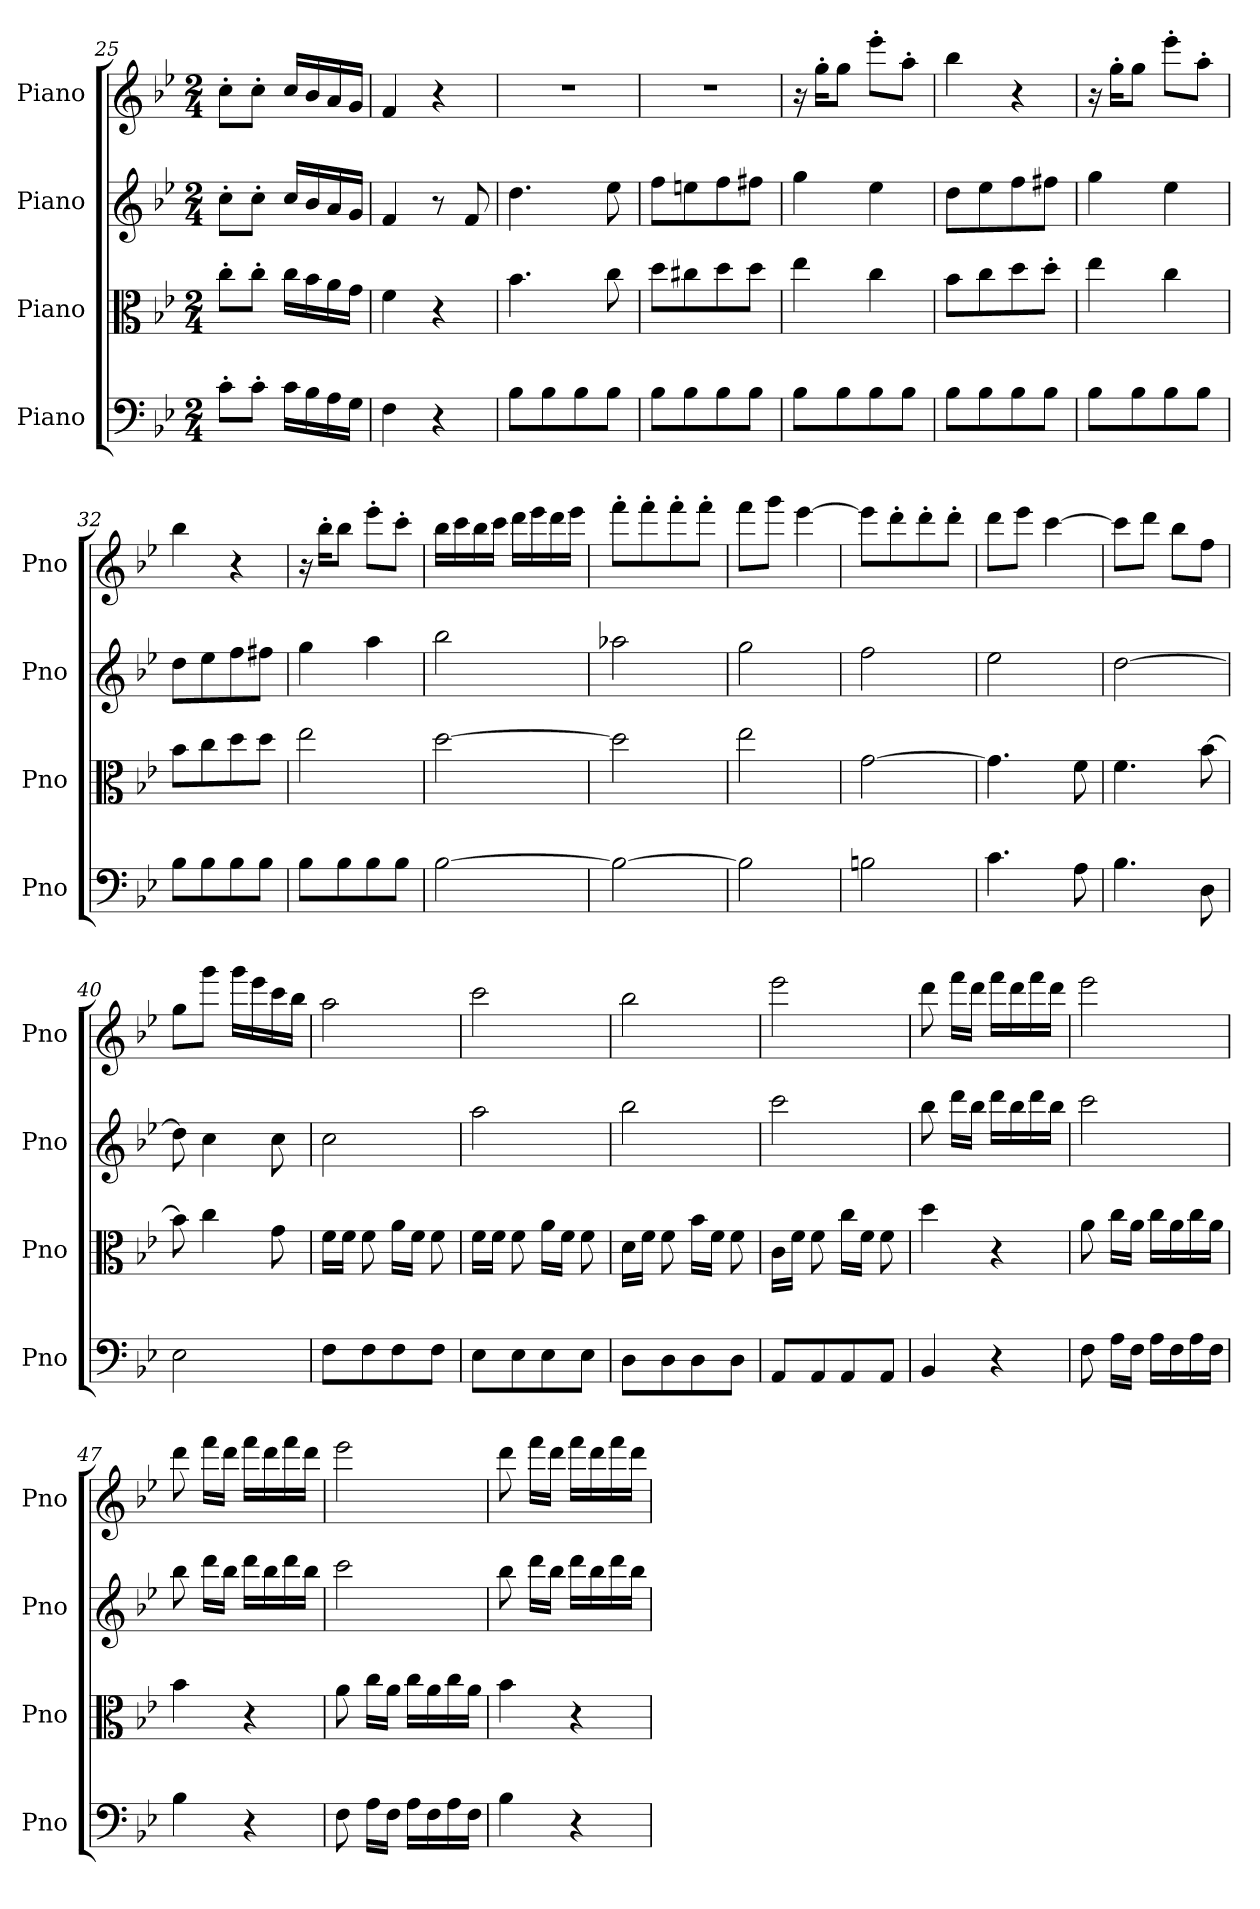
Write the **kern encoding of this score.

**kern	**kern	**kern	**kern
*part4	*part3	*part2	*part1
*staff4	*staff3	*staff2	*staff1
*I"Piano	*I"Piano	*I"Piano	*I"Piano
*I'Pno	*I'Pno	*I'Pno	*I'Pno
*clefF4	*clefC3	*clefG2	*clefG2
*k[b-e-]	*k[b-e-]	*k[b-e-]	*k[b-e-]
*M2/4	*M2/4	*M2/4	*M2/4
=25	=25	=25	=25
8c'\L	8cc'\L	8cc'\L	8cc'\L
8c'\J	8cc'\J	8cc'\J	8cc'\J
16c\LL	16cc\LL	16cc/LL	16cc/LL
16B-\	16b-\	16b-/	16b-/
16A\	16a\	16a/	16a/
16G\JJ	16g\JJ	16g/JJ	16g/JJ
=26	=26	=26	=26
4F\	4f\	4f/	4f/
4r	4r	8r	4r
.	.	8f/	.
=27	=27	=27	=27
8B-\L	4.b-\	4.dd\	2r
8B-\	.	.	.
8B-\	.	.	.
8B-\J	8cc\	8ee-\	.
=28	=28	=28	=28
8B-\L	8dd\L	8ff\L	2r
8B-\	8cc#X\	8een\	.
8B-\	8dd\	8ff\	.
8B-\J	8dd\J	8ff#X\J	.
!!LO:LB:g=z
=29	=29	=29	=29
8B-\L	4ee-\	4gg\	16r
.	.	.	16gg'\KL
8B-\	.	.	8gg\J
8B-\	4cc\	4ee-\	8eee-'\L
8B-\J	.	.	8aa'\J
=30	=30	=30	=30
8B-\L	8b-\L	8dd\L	4bb-\
8B-\	8cc\	8ee-\	.
8B-\	8dd\	8ff\	4r
8B-\J	8dd'\J	8ff#X\J	.
=31	=31	=31	=31
8B-\L	4ee-\	4gg\	16r
.	.	.	16gg'\KL
8B-\	.	.	8gg\J
8B-\	4cc\	4ee-\	8eee-'\L
8B-\J	.	.	8aa'\J
=32	=32	=32	=32
8B-\L	8b-\L	8dd\L	4bb-\
8B-\	8cc\	8ee-\	.
8B-\	8dd\	8ff\	4r
8B-\J	8dd\J	8ff#X\J	.
=33	=33	=33	=33
8B-\L	2ee-\	4gg\	16r
.	.	.	16bb-'\KL
8B-\	.	.	8bb-\J
8B-\	.	4aa\	8eee-'\L
8B-\J	.	.	8ccc'\J
=34	=34	=34	=34
[2B-\	[2dd\	2bb-\	16bb-\LL
.	.	.	16ccc\
.	.	.	16bb-\
.	.	.	16ccc\JJ
.	.	.	16ddd\LL
.	.	.	16eee-\
.	.	.	16ddd\
.	.	.	16eee-\JJ
!!LO:LB:g=z
=35	=35	=35	=35
2B-\_	2dd\]	2aa-X\	8fff'\L
.	.	.	8fff'\
.	.	.	8fff'\
.	.	.	8fff'\J
=36	=36	=36	=36
2B-\]	2ee-\	2gg\	8fff\L
.	.	.	8ggg\J
.	.	.	[4eee-\
=37	=37	=37	=37
2Bn\	[2g\	2ff\	8eee-\L]
.	.	.	8ddd'\
.	.	.	8ddd'\
.	.	.	8ddd'\J
=38	=38	=38	=38
4.c\	4.g\]	2ee-\	8ddd\L
.	.	.	8eee-\J
.	.	.	[4ccc\
8A\	8f\	.	.
=39	=39	=39	=39
4.B-\	4.f\	[2dd\	8ccc\L]
.	.	.	8ddd\J
.	.	.	8bb-\L
8D\	[8b-\	.	8ff\J
=40	=40	=40	=40
2E-\	8b-\]	8dd\]	8gg\L
.	4cc\	4cc\	8ggg\J
.	.	.	16ggg\LL
.	.	.	16eee-\
.	8g\	8cc\	16ccc\
.	.	.	16bb-\JJ
=41	=41	=41	=41
8F\L	16f\LL	2cc\	2aa\
.	16f\JJ	.	.
8F\	8f\	.	.
8F\	16a\LL	.	.
.	16f\JJ	.	.
8F\J	8f\	.	.
!!LO:PB:g=z
=42	=42	=42	=42
8E-\L	16f\LL	2aa\	2ccc\
.	16f\JJ	.	.
8E-\	8f\	.	.
8E-\	16a\LL	.	.
.	16f\JJ	.	.
8E-\J	8f\	.	.
=43	=43	=43	=43
8D\L	16d\LL	2bb-\	2bb-\
.	16f\JJ	.	.
8D\	8f\	.	.
8D\	16b-\LL	.	.
.	16f\JJ	.	.
8D\J	8f\	.	.
=44	=44	=44	=44
8AA/L	16c\LL	2ccc\	2eee-\
.	16f\JJ	.	.
8AA/	8f\	.	.
8AA/	16cc\LL	.	.
.	16f\JJ	.	.
8AA/J	8f\	.	.
=45	=45	=45	=45
4BB-/	4dd\	8bb-\	8ddd\
.	.	16ddd\LL	16fff\LL
.	.	16bb-\JJ	16ddd\JJ
4r	4r	16ddd\LL	16fff\LL
.	.	16bb-\	16ddd\
.	.	16ddd\	16fff\
.	.	16bb-\JJ	16ddd\JJ
=46	=46	=46	=46
8F\	8a\	2ccc\	2eee-\
16A\LL	16cc\LL	.	.
16F\JJ	16a\JJ	.	.
16A\LL	16cc\LL	.	.
16F\	16a\	.	.
16A\	16cc\	.	.
16F\JJ	16a\JJ	.	.
!!LO:LB:g=z
=47	=47	=47	=47
4B-\	4b-\	8bb-\	8ddd\
.	.	16ddd\LL	16fff\LL
.	.	16bb-\JJ	16ddd\JJ
4r	4r	16ddd\LL	16fff\LL
.	.	16bb-\	16ddd\
.	.	16ddd\	16fff\
.	.	16bb-\JJ	16ddd\JJ
=48	=48	=48	=48
8F\	8a\	2ccc\	2eee-\
16A\LL	16cc\LL	.	.
16F\JJ	16a\JJ	.	.
16A\LL	16cc\LL	.	.
16F\	16a\	.	.
16A\	16cc\	.	.
16F\JJ	16a\JJ	.	.
=49	=49	=49	=49
4B-\	4b-\	8bb-\	8ddd\
.	.	16ddd\LL	16fff\LL
.	.	16bb-\JJ	16ddd\JJ
4r	4r	16ddd\LL	16fff\LL
.	.	16bb-\	16ddd\
.	.	16ddd\	16fff\
.	.	16bb-\JJ	16ddd\JJ
=	=	=	=
*-	*-	*-	*-
